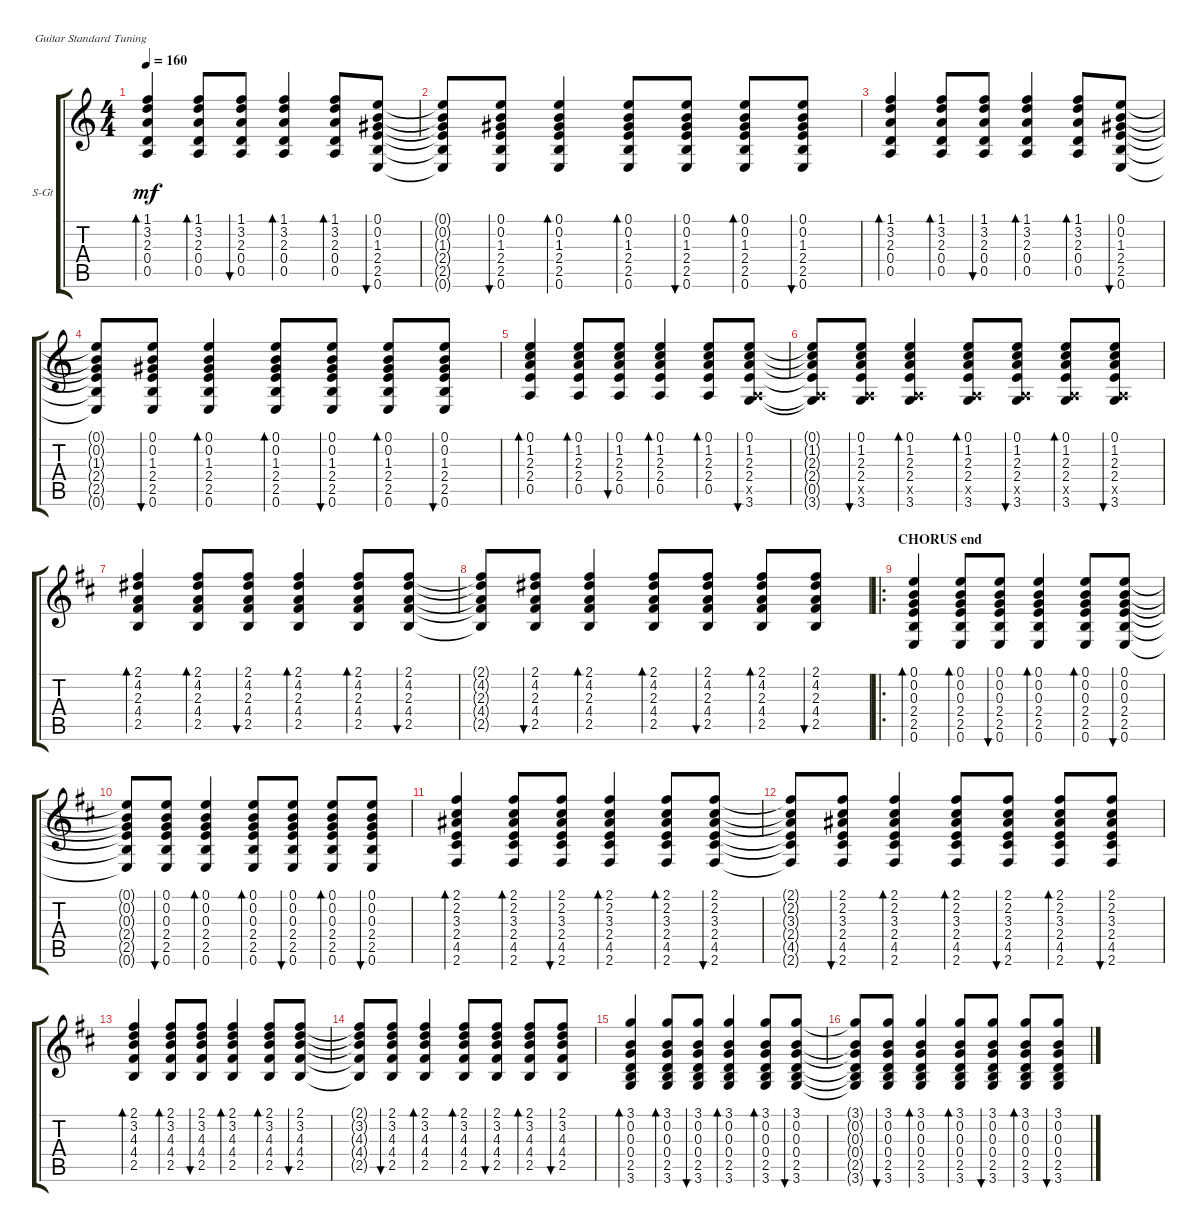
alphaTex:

\defaultSystemsLayout 4
\bracketExtendMode groupsimilarinstruments
\firstSystemTrackNameOrientation horizontal
\otherSystemsTrackNameOrientation horizontal
\track ("Steel Guitar" "S-Gt") {instrument acousticguitarsteel}
\staff {score tabs}
\tuning (E4 B3 G3 D3 A2 E2)
\ts (4 4)
\tempo 160
\clef g2
\ks aminor
(1.1 3.2 2.3 0.4 0.5).4{bd 30 dy mf} (1.1 3.2 2.3 0.4 0.5).8{bd 30} (1.1 3.2 2.3 0.4 0.5).8{bu 30} (1.1 3.2 2.3 0.4 0.5).4{bd 30} (1.1 3.2 2.3 0.4 0.5).8{bd 30} (0.1 0.2 1.3 2.4 2.5 0.6).8{bu 30} |
(0.1{t} 0.2{t} 1.3{t} 2.4{t} 2.5{t} 0.6{t}).8 (0.1 0.2 1.3 2.4 2.5 0.6).8{bu 30} (0.1 0.2 1.3 2.4 2.5 0.6).4{bd 30} (0.1 0.2 1.3 2.4 2.5 0.6).8{bd 30} (0.1 0.2 1.3 2.4 2.5 0.6).8{bu 30} (0.1 0.2 1.3 2.4 2.5 0.6).8{bd 30} (0.1 0.2 1.3 2.4 2.5 0.6).8{bu 30} |
(1.1 3.2 2.3 0.4 0.5).4{bd 30} (1.1 3.2 2.3 0.4 0.5).8{bd 30} (1.1 3.2 2.3 0.4 0.5).8{bu 30} (1.1 3.2 2.3 0.4 0.5).4{bd 30} (1.1 3.2 2.3 0.4 0.5).8{bd 30} (0.1 0.2 1.3 2.4 2.5 0.6).8{bu 30} |
(0.1{t} 0.2{t} 1.3{t} 2.4{t} 2.5{t} 0.6{t}).8 (0.1 0.2 1.3 2.4 2.5 0.6).8{bu 30} (0.1 0.2 1.3 2.4 2.5 0.6).4{bd 30} (0.1 0.2 1.3 2.4 2.5 0.6).8{bd 30} (0.1 0.2 1.3 2.4 2.5 0.6).8{bu 30} (0.1 0.2 1.3 2.4 2.5 0.6).8{bd 30} (0.1 0.2 1.3 2.4 2.5 0.6).8{bu 30} |
(0.1 1.2 2.3 2.4 0.5).4{bd 30} (0.1 1.2 2.3 2.4 0.5).8{bd 30} (0.1 1.2 2.3 2.4 0.5).8{bu 30} (0.1 1.2 2.3 2.4 0.5).4{bd 30} (0.1 1.2 2.3 2.4 0.5).8{bd 30} (0.1 1.2 2.3 2.4 0.5{x} 3.6).8{bu 30} |
(0.1{t} 1.2{t} 2.3{t} 2.4{t} 0.5{x t} 3.6{t}).8 (0.1 1.2 2.3 2.4 0.5{x} 3.6).8{bu 30} (0.1 1.2 2.3 2.4 0.5{x} 3.6).4{bd 30} (0.1 1.2 2.3 2.4 0.5{x} 3.6).8{bd 30} (0.1 1.2 2.3 2.4 0.5{x} 3.6).8{bu 30} (0.1 1.2 2.3 2.4 0.5{x} 3.6).8{bd 30} (0.1 1.2 2.3 2.4 0.5{x} 3.6).8{bu 30} |
\ks bminor
(2.1 4.2 2.3 4.4 2.5).4{bd 30} (2.1 4.2 2.3 4.4 2.5).8{bd 30} (2.1 4.2 2.3 4.4 2.5).8{bu 30} (2.1 4.2 2.3 4.4 2.5).4{bd 30} (2.1 4.2 2.3 4.4 2.5).8{bd 30} (2.1 4.2 2.3 4.4 2.5).8{bu 30} |
(2.1{t} 4.2{t} 2.3{t} 4.4{t} 2.5{t}).8 (2.1 4.2 2.3 4.4 2.5).8{bu 30} (2.1 4.2 2.3 4.4 2.5).4{bd 30} (2.1 4.2 2.3 4.4 2.5).8{bd 30} (2.1 4.2 2.3 4.4 2.5).8{bu 30} (2.1 4.2 2.3 4.4 2.5).8{bd 30} (2.1 4.2 2.3 4.4 2.5).8{bu 30} |
\ro
\section ("" "CHORUS end")
(0.1 0.2 0.3 2.4 2.5 0.6).4{bd 30} (0.1 0.2 0.3 2.4 2.5 0.6).8{bd 30} (0.1 0.2 0.3 2.4 2.5 0.6).8{bu 30} (0.1 0.2 0.3 2.4 2.5 0.6).4{bd 30} (0.1 0.2 0.3 2.4 2.5 0.6).8{bd 30} (0.1 0.2 0.3 2.4 2.5 0.6).8{bu 30} |
(0.1{t} 0.2{t} 0.3{t} 2.4{t} 2.5{t} 0.6{t}).8 (0.1 0.2 0.3 2.4 2.5 0.6).8{bu 30} (0.1 0.2 0.3 2.4 2.5 0.6).4{bd 30} (0.1 0.2 0.3 2.4 2.5 0.6).8{bd 30} (0.1 0.2 0.3 2.4 2.5 0.6).8{bu 30} (0.1 0.2 0.3 2.4 2.5 0.6).8{bd 30} (0.1 0.2 0.3 2.4 2.5 0.6).8{bu 30} |
(2.1 2.2 3.3 2.4 4.5 2.6).4{bd 30} (2.1 2.2 3.3 2.4 4.5 2.6).8{bd 30} (2.1 2.2 3.3 2.4 4.5 2.6).8{bu 30} (2.1 2.2 3.3 2.4 4.5 2.6).4{bd 30} (2.1 2.2 3.3 2.4 4.5 2.6).8{bd 30} (2.1 2.2 3.3 2.4 4.5 2.6).8{bu 30} |
(2.1{t} 2.2{t} 3.3{t} 2.4{t} 4.5{t} 2.6{t}).8 (2.1 2.2 3.3 2.4 4.5 2.6).8{bu 30} (2.1 2.2 3.3 2.4 4.5 2.6).4{bd 30} (2.1 2.2 3.3 2.4 4.5 2.6).8{bd 30} (2.1 2.2 3.3 2.4 4.5 2.6).8{bu 30} (2.1 2.2 3.3 2.4 4.5 2.6).8{bd 30} (2.1 2.2 3.3 2.4 4.5 2.6).8{bu 30} |
(2.1 3.2 4.3 4.4 2.5).4{bd 30} (2.1 3.2 4.3 4.4 2.5).8{bd 30} (2.1 3.2 4.3 4.4 2.5).8{bu 30} (2.1 3.2 4.3 4.4 2.5).4{bd 30} (2.1 3.2 4.3 4.4 2.5).8{bd 30} (2.1 3.2 4.3 4.4 2.5).8{bu 30} |
(2.1{t} 3.2{t} 4.3{t} 4.4{t} 2.5{t}).8 (2.1 3.2 4.3 4.4 2.5).8{bu 30} (2.1 3.2 4.3 4.4 2.5).4{bd 30} (2.1 3.2 4.3 4.4 2.5).8{bd 30} (2.1 3.2 4.3 4.4 2.5).8{bu 30} (2.1 3.2 4.3 4.4 2.5).8{bd 30} (2.1 3.2 4.3 4.4 2.5).8{bu 30} |
(3.1 0.2 0.3 0.4 2.5 3.6).4{bd 30} (3.1 0.2 0.3 0.4 2.5 3.6).8{bd 30} (3.1 0.2 0.3 0.4 2.5 3.6).8{bu 30} (3.1 0.2 0.3 0.4 2.5 3.6).4{bd 30} (3.1 0.2 0.3 0.4 2.5 3.6).8{bd 30} (3.1 0.2 0.3 0.4 2.5 3.6).8{bu 30} |
(3.1{t} 0.2{t} 0.3{t} 0.4{t} 2.5{t} 3.6{t}).8 (3.1 0.2 0.3 0.4 2.5 3.6).8{bu 30} (3.1 0.2 0.3 0.4 2.5 3.6).4{bd 30} (3.1 0.2 0.3 0.4 2.5 3.6).8{bd 30} (3.1 0.2 0.3 0.4 2.5 3.6).8{bu 30} (3.1 0.2 0.3 0.4 2.5 3.6).8{bd 30} (3.1 0.2 0.3 0.4 2.5 3.6).8{bu 30}
